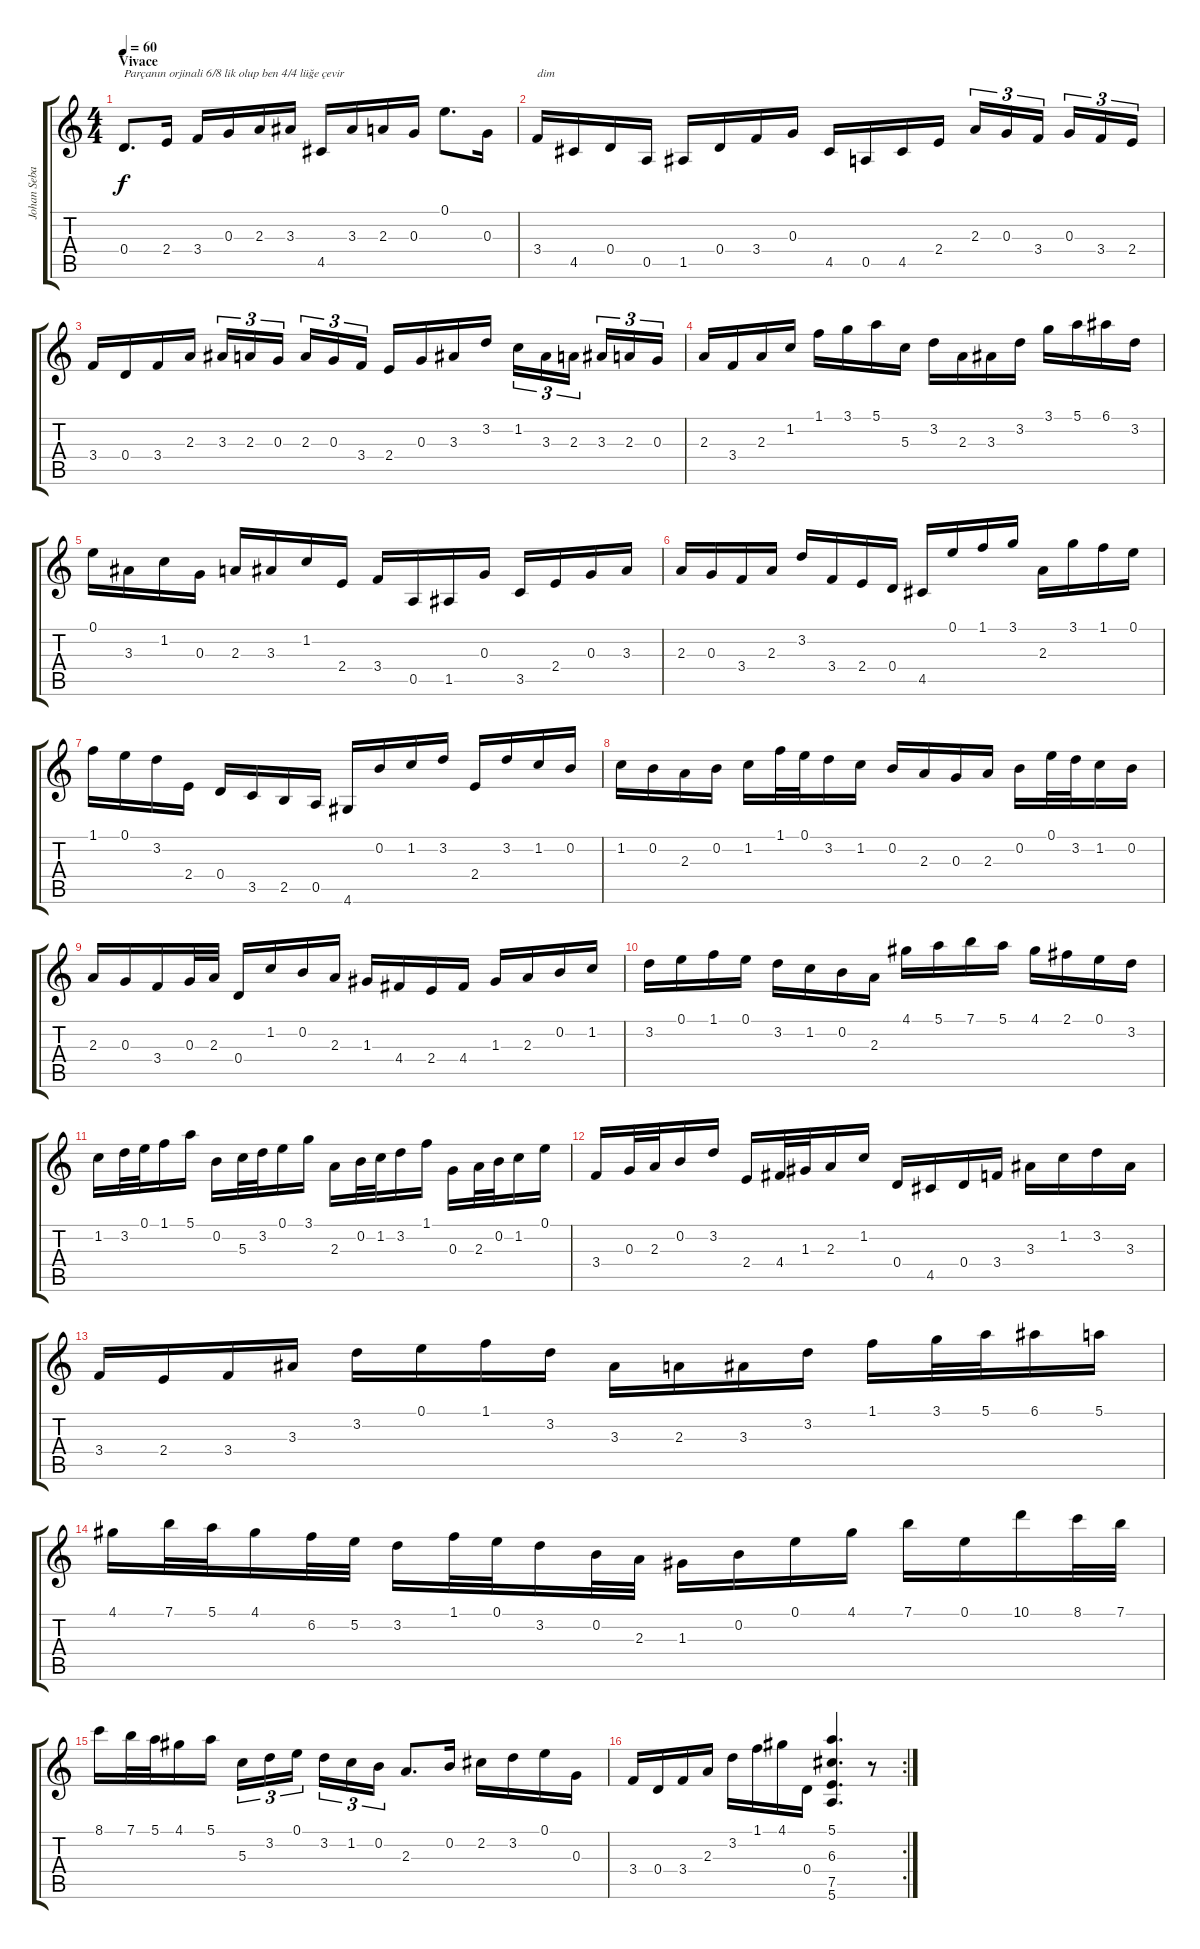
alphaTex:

\track ("Johan Sebastian Bach Gitar" "Johan Seba") {instrument acousticguitarnylon}
\staff {score tabs}
\tuning (E4 B3 G3 D3 A2 E2) {hide}
\ts (4 4)
\section ("" "Vivace")
\tempo 60
\clef g2
\ks c
0.4.8{d txt "Parçanın orjinali 6/8 lik olup ben 4/4 lüğe çevir" dy f instrument acousticguitarnylon} 2.4.16 3.4.16 0.3.16 2.3.16 3.3.16 4.5.16 3.3.16 2.3.16 0.3.16 0.1.8{d} 0.3.16 |
3.4.16{txt "dim"} 4.5.16 0.4.16 0.5.16 1.5.16 0.4.16 3.4.16 0.3.16 4.5.16 0.5.16 4.5.16 2.4.16 2.3.16{tu (3 2)} 0.3.16{tu (3 2)} 3.4.16{tu (3 2)} 0.3.16{tu (3 2)} 3.4.16{tu (3 2)} 2.4.16{tu (3 2)} |
3.4.16 0.4.16 3.4.16 2.3.16 3.3.16{tu (3 2)} 2.3.16{tu (3 2)} 0.3.16{tu (3 2)} 2.3.16{tu (3 2)} 0.3.16{tu (3 2)} 3.4.16{tu (3 2)} 2.4.16 0.3.16 3.3.16 3.2.16 1.2.16{tu (3 2)} 3.3.16{tu (3 2)} 2.3.16{tu (3 2)} 3.3.16{tu (3 2)} 2.3.16{tu (3 2)} 0.3.16{tu (3 2)} |
2.3.16 3.4.16 2.3.16 1.2.16 1.1.16 3.1.16 5.1.16 5.3.16 3.2.16 2.3.16 3.3.16 3.2.16 3.1.16 5.1.16 6.1.16 3.2.16 |
0.1.16 3.3.16 1.2.16 0.3.16 2.3.16 3.3.16 1.2.16 2.4.16 3.4.16 0.5.16 1.5.16 0.3.16 3.5.16 2.4.16 0.3.16 3.3.16 |
2.3.16 0.3.16 3.4.16 2.3.16 3.2.16 3.4.16 2.4.16 0.4.16 4.5.16 0.1.16 1.1.16 3.1.16 2.3.16 3.1.16 1.1.16 0.1.16 |
1.1.16 0.1.16 3.2.16 2.4.16 0.4.16 3.5.16 2.5.16 0.5.16 4.6.16 0.2.16 1.2.16 3.2.16 2.4.16 3.2.16 1.2.16 0.2.16 |
1.2.16 0.2.16 2.3.16 0.2.16 1.2.16 1.1.32 0.1.32 3.2.16 1.2.16 0.2.16 2.3.16 0.3.16 2.3.16 0.2.16 0.1.32 3.2.32 1.2.16 0.2.16 |
2.3.16 0.3.16 3.4.16 0.3.32 2.3.32 0.4.16 1.2.16 0.2.16 2.3.16 1.3.16 4.4.16 2.4.16 4.4.16 1.3.16 2.3.16 0.2.16 1.2.16 |
3.2.16 0.1.16 1.1.16 0.1.16 3.2.16 1.2.16 0.2.16 2.3.16 4.1.16 5.1.16 7.1.16 5.1.16 4.1.16 2.1.16 0.1.16 3.2.16 |
1.2.16 3.2.32 0.1.32 1.1.16 5.1.16 0.2.16 5.3.32 3.2.32 0.1.16 3.1.16 2.3.16 0.2.32 1.2.32 3.2.16 1.1.16 0.3.16 2.3.32 0.2.32 1.2.16 0.1.16 |
3.4.16 0.3.32 2.3.32 0.2.16 3.2.16 2.4.16 4.4.32 1.3.32 2.3.16 1.2.16 0.4.16 4.5.16 0.4.16 3.4.16 3.3.16 1.2.16 3.2.16 3.3.16 |
3.4.16 2.4.16 3.4.16 3.3.16 3.2.16 0.1.16 1.1.16 3.2.16 3.3.16 2.3.16 3.3.16 3.2.16 1.1.16 3.1.32 5.1.32 6.1.16 5.1.16 |
4.1.16 7.1.32 5.1.32 4.1.16 6.2.32 5.2.32 3.2.16 1.1.32 0.1.32 3.2.16 0.2.32 2.3.32 1.3.16 0.2.16 0.1.16 4.1.16 7.1.16 0.1.16 10.1.16 8.1.32 7.1.32 |
8.1.16 7.1.32 5.1.32 4.1.16 5.1.16 5.3.16{tu (3 2)} 3.2.16{tu (3 2)} 0.1.16{tu (3 2)} 3.2.16{tu (3 2)} 1.2.16{tu (3 2)} 0.2.16{tu (3 2)} 2.3.8{d} 0.2.16 2.2.16 3.2.16 0.1.16 0.3.16 |
\rc 2
3.4.16 0.4.16 3.4.16 2.3.16 3.2.16 1.1.16 4.1.16 0.4.16 (5.1 6.3 7.5 5.6).4{d} r.8
